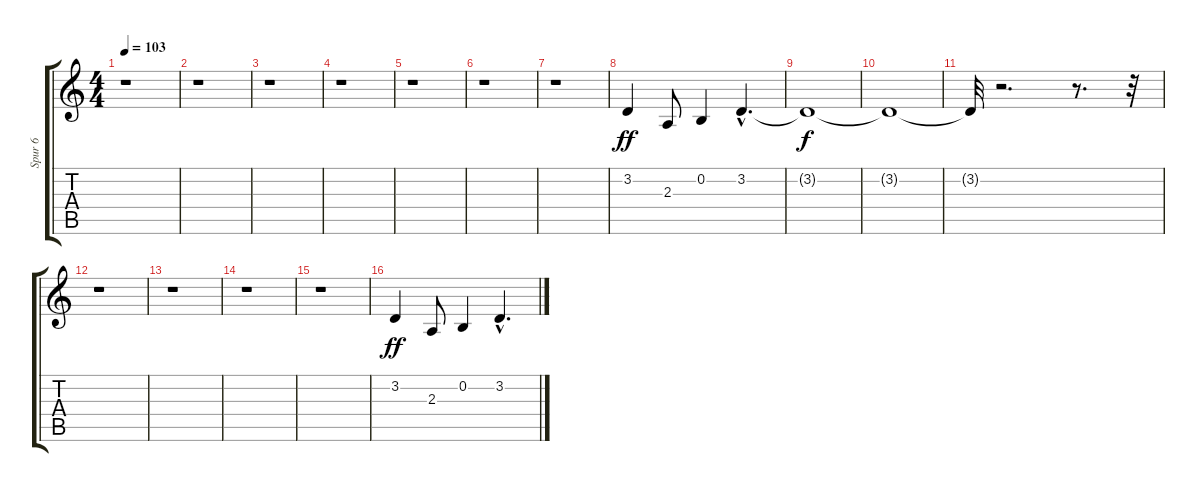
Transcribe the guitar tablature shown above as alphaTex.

\track ("Spur 6" "Spur 6") {instrument voiceoohs}
\staff {score tabs}
\tuning (E4 B3 G3 D3 A2 E2) {hide}
\ts (4 4)
\tempo 103
\clef g2
\ks c
r.1{dy ff} |
r.1 |
r.1 |
r.1 |
r.1 |
r.1 |
r.1 |
3.2.4 2.3.8 0.2.4 3.2{hac}.4{d} |
3.2{t}.1{dy f} |
3.2{t}.1 |
3.2{t}.32 r.2{d} r.8{d} r.32 |
r.1 |
r.1 |
r.1 |
r.1 |
3.2.4{dy ff} 2.3.8 0.2.4 3.2{hac}.4{d}
